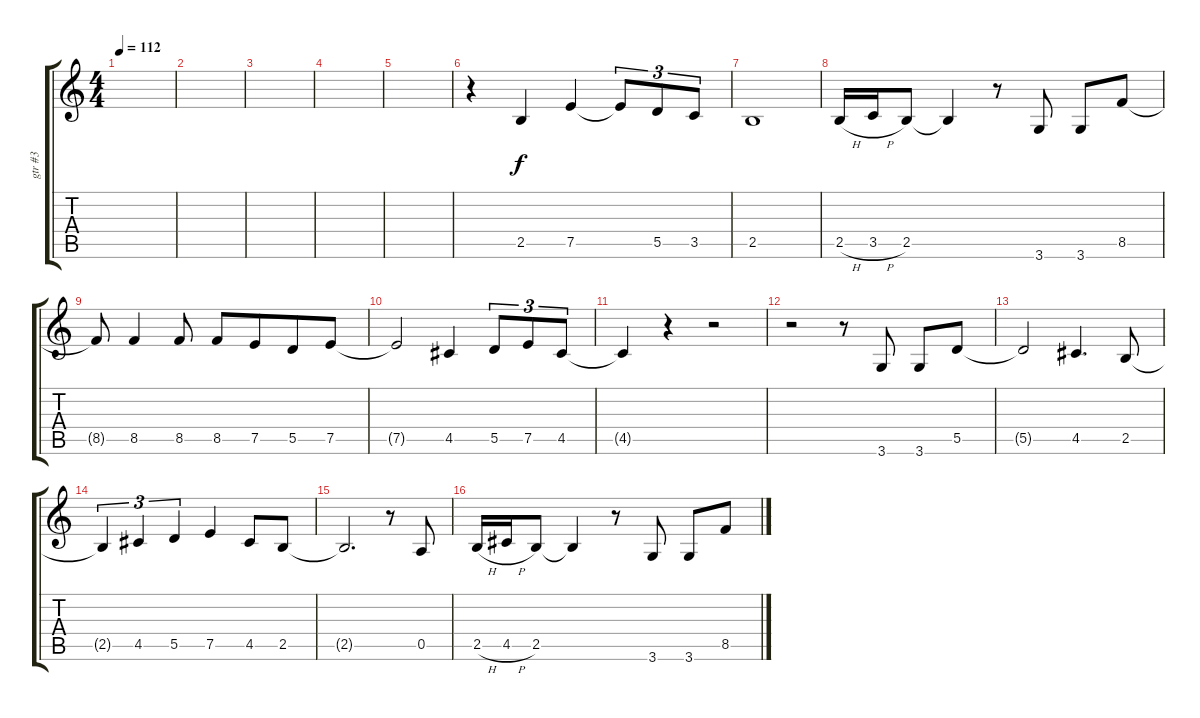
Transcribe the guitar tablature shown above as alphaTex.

\track ("gtr #3" "gtr #3") {instrument electricguitarclean}
\staff {score tabs}
\tuning (E4 B3 G3 D3 A2 E2) {hide}
\ts (4 4)
\tempo 112
\clef g2
\ks c
|
|
|
|
|
r.4 2.5.4 7.5.4 7.5{t}.8{tu (3 2)} 5.5.8{tu (3 2)} 3.5.8{tu (3 2)} |
2.5.1 |
2.5{h}.16 3.5{h}.16 2.5.8 2.5{t}.4 r.8 3.6.8 3.6.8 8.5.8 |
8.5{t}.8 8.5.4 8.5.8 8.5.8 7.5.8{beam merge} 5.5.8 7.5.8 |
7.5{t}.2 4.5.4 5.5.8{tu (3 2)} 7.5.8{tu (3 2)} 4.5.8{tu (3 2)} |
4.5{t}.4 r.4 r.2 |
r.2 r.8 3.6.8 3.6.8 5.5.8 |
5.5{t}.2 4.5.4{d} 2.5.8 |
2.5{t}.4{tu (3 2)} 4.5.4{tu (3 2)} 5.5.4{tu (3 2)} 7.5.4 4.5.8 2.5.8 |
2.5{t}.2{d} r.8 0.5.8 |
2.5{h}.16 4.5{h}.16 2.5.8 2.5{t}.4 r.8 3.6.8 3.6.8 8.5.8
